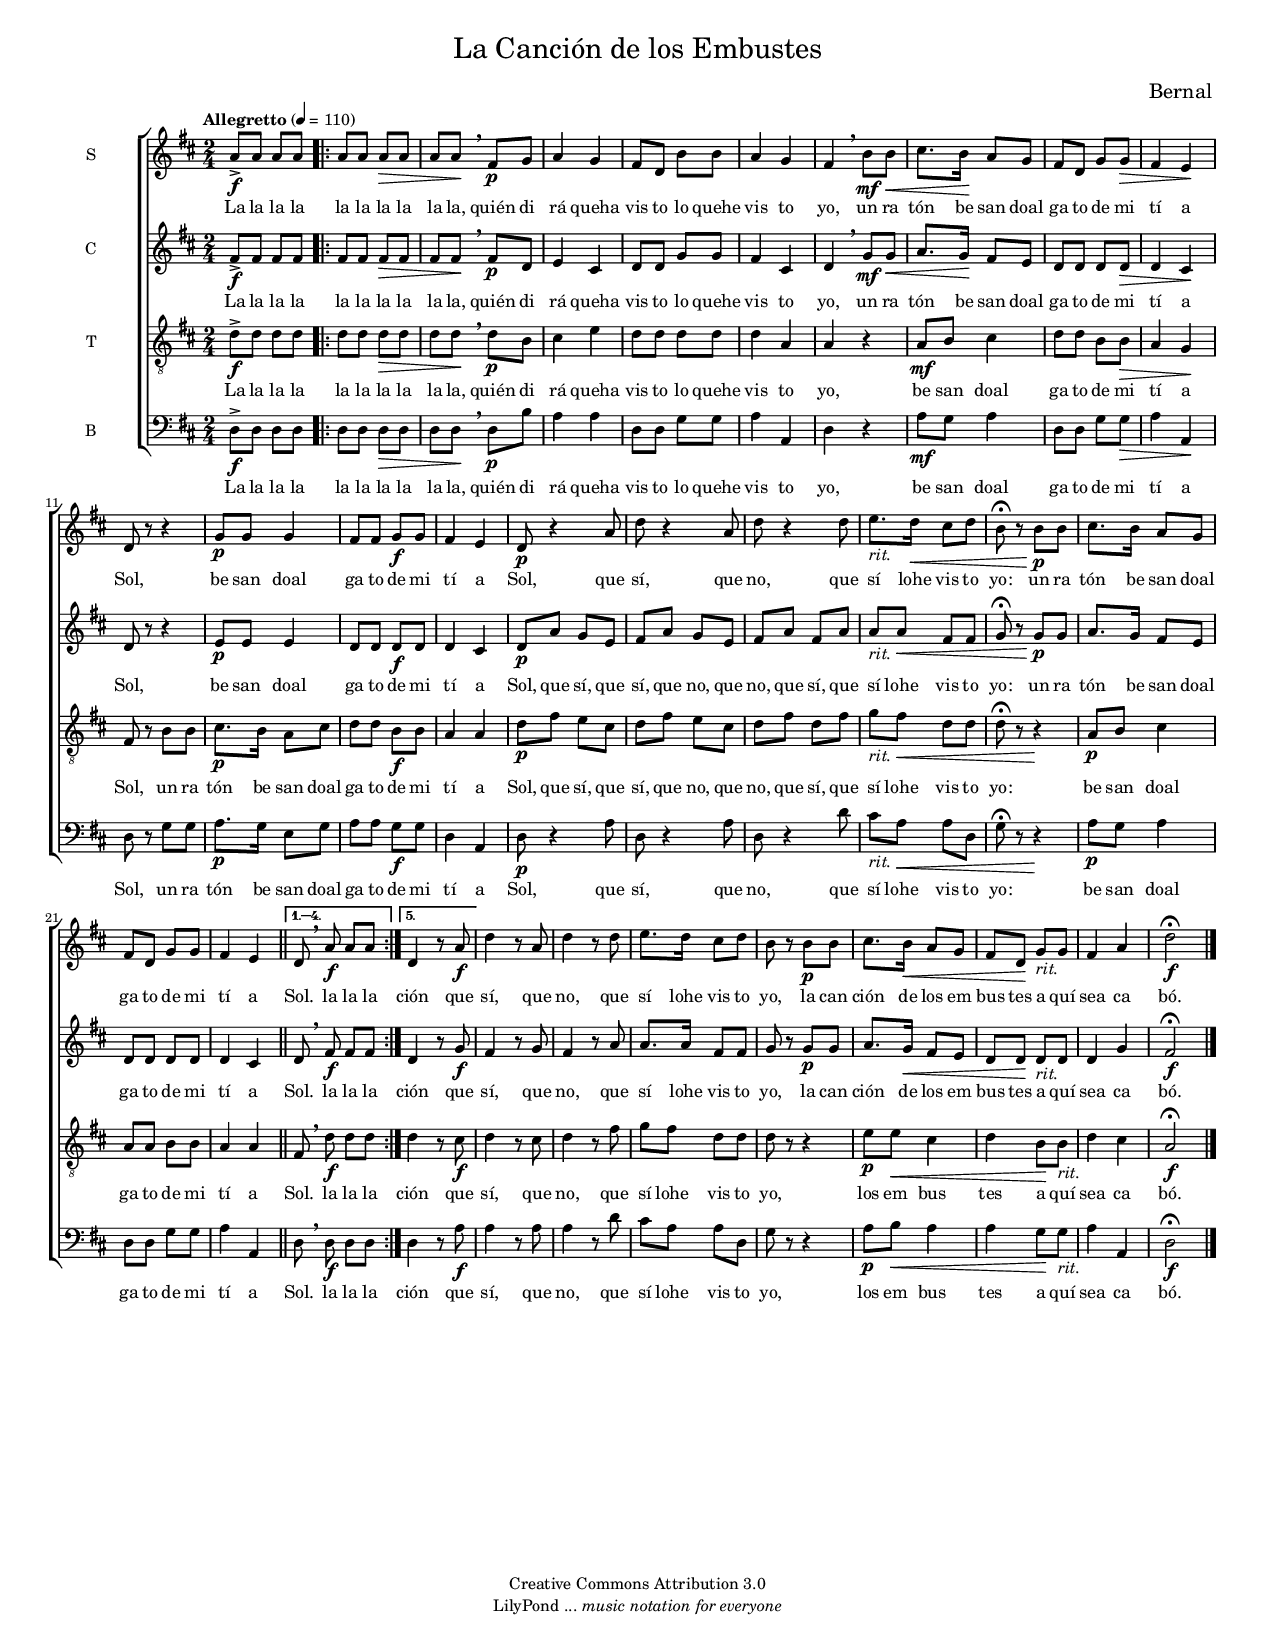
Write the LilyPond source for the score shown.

% Created on Mon Aug 29 16:03:40 CST 2011
% by serach.sam@

\version "2.19.49"

#( set-default-paper-size "letter" )
#(set-global-staff-size 14)

global = { \key d \major \time 2/4 \tempo "Allegretto" 4 = 110 s2*1 \set Score.repeatCommands = #'(start-repeat) \repeat volta 5 { s2*21 } \alternative { { \bar "||" s2*1 } { s2*1 } } s2*8 \bar "|." }

\markup {
	\fill-line {
		\center-column { \fontsize #5 "La Canción de los Embustes" 
			" "
			%\fontsize #3 \smallCaps "coro misto"
		}
	}
}

\markup { \hspace #150 \line { \fontsize #2 "Bernal" } }

\header {
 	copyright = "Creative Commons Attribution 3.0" 
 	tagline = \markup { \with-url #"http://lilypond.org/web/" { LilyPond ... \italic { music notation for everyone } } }
 	breakbefore = ##t
}

soprano = \relative c'' { 	
	\compressFullBarRests
 % Type notes here 
 	a8->\f a8 a8 a8 | %1
 	a8 a8 a8\> a8 | %2
 	a8 a8\!\breathe fis8\p g8 | %3
 	a4 g4 | %4
 	fis8 d8 b'8 b8 | %5
 	a4 g4 | %6
 	fis4\breathe b8\mf b8\< | %7
 	cis8. b16\! a8 g8 | %8
 	fis8 d8 g8 g8\> | %9
 	fis4 e4\! | %10
 	d8 r8 r4 | %11
 	g8\p g8 g4 | %12
 	\slurDashed fis8 fis8 g8\f g8 | %13
 	fis4 e4 | %14
 	d8\p r4 a'8 | %15
 	d8 r4 a8 | %16
 	d8 r4 d8 | %17
 	e8.-\markup { \italic rit. } d16\< cis8 d8 | %18
 	b8\fermata r8 b8\p b8 | %19
 	cis8. b16 a8 g8 | %20
 	fis8 d8 g8 g8 | %21
 	fis4 e4 | %22
 	d8\breathe a'8\f a8 a8 | %23
 	d,4 r8 a'8\f | %24
 	d4 r8 a8 | %25
 	d4 r8 d8 | %26
 	e8. d16 cis8 d8 | %27
 	b8 r8 b8\p b8 | %28
 	cis8. b16\< a8 g8 | %29
 	fis8 d8\! g8-\markup { \italic rit. } g8 | %30
 	fis4 a4 | %31
 	d2\f\fermata | %32
}

sopranoletra = \lyricmode {
	La la la la la la la la la la, quién di rá queha vis to lo quehe vis to yo, 
	un ra tón be san doal ga to de mi tí a Sol, be san doal ga to de mi tí a Sol,
	que sí, que no, que sí lohe vis to yo: un ra tón be san doal ga to de mi tí a Sol.
	la la la ción que sí, que no, que sí lohe vis to yo, la can ción de los em bus tes a quí sea ca bó.
}

contralto = \relative c' { 	
	\compressFullBarRests
 % Type notes here 
 	fis8->\f fis8 fis8 fis8 | %1
 	fis8 fis8 fis8\> fis8 | %2
 	fis8 fis8\!\breathe fis8\p d8 | %3
 	e4 cis4 | %4
 	d8 d8 g8 g8 | %5
 	fis4 cis4 | %6
 	d4\breathe g8\mf g8\< | %7
 	a8. g16\! fis8 e8 | %8
 	d8 d8 d8 d8\> | %9
 	d4 cis4\! | %10
 	d8 r8 r4 | %11
 	e8\p e8 e4 | %12
 	d8 d8 d8\f d8 | %13
 	d4 cis4 | %14
 	d8\p a'8 g8 e8 | %15
 	fis8 a8 g8 e8 | %16
 	fis8 a8 fis8 a8 | %17
 	a8-\markup { \italic rit. } a8\< fis8 fis8 | %18
 	g8\fermata r8 g8\p g8 | %19
 	a8. g16 fis8 e8 | %20
 	d8 d8 d8 d8 | %21
 	d4 cis4 | %22
 	d8\breathe fis8\f fis8 fis8 | %23
 	d4 r8 g8\f | %24
 	fis4 r8 g8 | %25
 	fis4 r8 a8 | %26
 	a8. a16 fis8 fis8 | %27
 	g8 r8 g8\p g8 | %28
 	a8. g16\< fis8 e8 | %29
 	d8 d8\! d8-\markup { \italic rit. } d8 | %30
 	d4 g4 | %31
 	fis2\f\fermata | %32	
}

contraltoletra = \lyricmode {
	La la la la la la la la la la, quién di rá queha vis to lo quehe vis to yo, 
	un ra tón be san doal ga to de mi tí a Sol, be san doal ga to de mi tí a Sol,
	que sí, que sí, que no, que no, que sí, que sí lohe vis to yo: un ra tón be san doal ga to de mi tí a Sol.
	la la la ción que sí, que no, que sí lohe vis to yo, la can ción de los em bus tes a quí sea ca bó.
}

tenor = \relative c' { 	
	\compressFullBarRests
 % Type notes here 
 	d8->\f d8 d8 d8 | %1
 	d8 d8 d8\> d8 | %2
 	d8 d8\!\breathe d8\p b8 | %3
 	cis4 e4 | %4
 	d8 d8 d8 d8 | %5
 	d4 a4 | %6
 	a4 r4 | %7
 	a8\mf b8 cis4 | %8
 	d8 d8 b8 b8\> | %9
 	a4 g4\! | %10
 	fis8 r8 b8 b8 | %11
 	cis8.\p b16 a8 cis8 | %12
 	d8 d8 b8\f b8 | %13
 	a4 a4 | %14
 	d8\p fis8 e8 cis8 | %15
 	d8 fis8 e8 cis8 | %16
 	d8 fis8 d8 fis8 | %17
 	g8-\markup { \italic rit. } fis8\< d8 d8 | %18
 	d8\fermata r8 r4\! | %19
 	a8\p b8 cis4 | %20
 	a8 a8 b8 b8 | %21
 	a4 a4 | %22
 	fis8\breathe d'8\f d8 d8 | %23
 	d4 r8 cis8\f | %24
 	d4 r8 cis8 | %25
 	d4 r8 fis8 | %26
 	g8 fis8 d8 d8 | %27
 	d8 r8 r4 | %28
 	e8\p e8\< cis4 | %29
 	d4 b8\! b8-\markup { \italic rit. } | %30
 	d4 cis4 | %31
 	a2\f\fermata | %32	
}

tenorletra = \lyricmode {
	La la la la la la la la la la, quién di rá queha vis to lo quehe vis to yo, 
	be san doal ga to de mi tí a Sol, un ra tón be san doal ga to de mi tí a Sol,
	que sí, que sí, que no, que no, que sí, que sí lohe vis to yo: be san doal ga to de mi tí a Sol.
	la la la ción que sí, que no, que sí lohe vis to yo, los em bus tes a quí sea ca bó.
}

bajo = \relative c { 	
	\compressFullBarRests
 % Type notes here 
 	d8->\f d8 d8 d8 | %1
 	d8 d8 d8\> d8 | %2
 	d8 d8\!\breathe d8\p b'8 | %3
 	a4 a4 | %4
 	d,8 d8 g8 g8 | %5
 	a4 a,4 | %6
 	d4 r4 | %7
 	a'8\mf g8 a4 | %8
 	d,8 d8 g8 g8\> | %9
 	a4 a,4\! | %10
 	d8 r8 g8 g8 | %11
 	a8.\p g16 e8 g8 | %12
 	a8 a8 g8\f g8 | %13
 	d4 a4 | %14
 	d8\p r4 a'8 | %15
 	d,8 r4 a'8 | %16
 	d,8 r4 d'8 | %17
 	cis8-\markup { \italic rit. } a8\< a8 d,8 | %18
 	g8\fermata r8 r4\! | %19
 	a8\p g8 a4 | %20
 	d,8 d8 g8 g8 | %21
 	a4 a,4 | %22
 	d8\breathe d8\f d8 d8 | %23
 	d4 r8 a'8\f | %24
 	a4 r8 a8 | %25
 	a4 r8 d8 | %26
 	cis8 a8 a8 d,8 | %27
 	g8 r8 r4 | %28
 	a8\p b8\< a4 | %29
 	a4 g8\! g8-\markup { \italic rit. } | %30
 	a4 a,4 | %31
 	d2\f\fermata | %32	
}

bajoletra = \lyricmode {
	La la la la la la la la la la, quién di rá queha vis to lo quehe vis to yo, 
	be san doal ga to de mi tí a Sol, un ra tón be san doal ga to de mi tí a Sol,
	que sí, que no, que sí lohe vis to yo: be san doal ga to de mi tí a Sol.
	la la la ción que sí, que no, que sí lohe vis to yo, los em bus tes a quí sea ca bó.
}

\score {
  <<
    \new ChoirStaff = "ChoirStaff_choir" <<
      \new Staff = "soprano" << 
        \set Staff.instrumentName = "S" 
        \set Staff.midiInstrument = "choir aahs" 
        \new Voice = "soprano" << \global \soprano >>
      >>
      \new Lyrics \lyricsto "soprano" \sopranoletra		
      \new Staff = "contralto" << 
        \set Staff.instrumentName = "C" 
        \set Staff.midiInstrument = "choir aahs" 
        \new Voice = "contralto" << \global \contralto >>
      >>
      \new Lyrics \lyricsto "contralto" \contraltoletra
			
			\new Staff = "tenor" << \set Staff.instrumentName = "T" \set Staff.midiInstrument = "choir aahs" 
				\new Voice = "tenor" << \clef "G_8" \global \tenor >>
			>>
			\new Lyrics \lyricsto "tenor" \tenorletra
			
			\new Staff = "bajo" << \set Staff.instrumentName = "B" \set Staff.midiInstrument = "choir aahs" 
				\new Voice = "bajo" << \clef bass \global \bajo >>
			>>
			\new Lyrics \lyricsto "bajo" \bajoletra
		>>
	>>
	
	\midi {
	}

	\layout {
	}
}

\paper {}